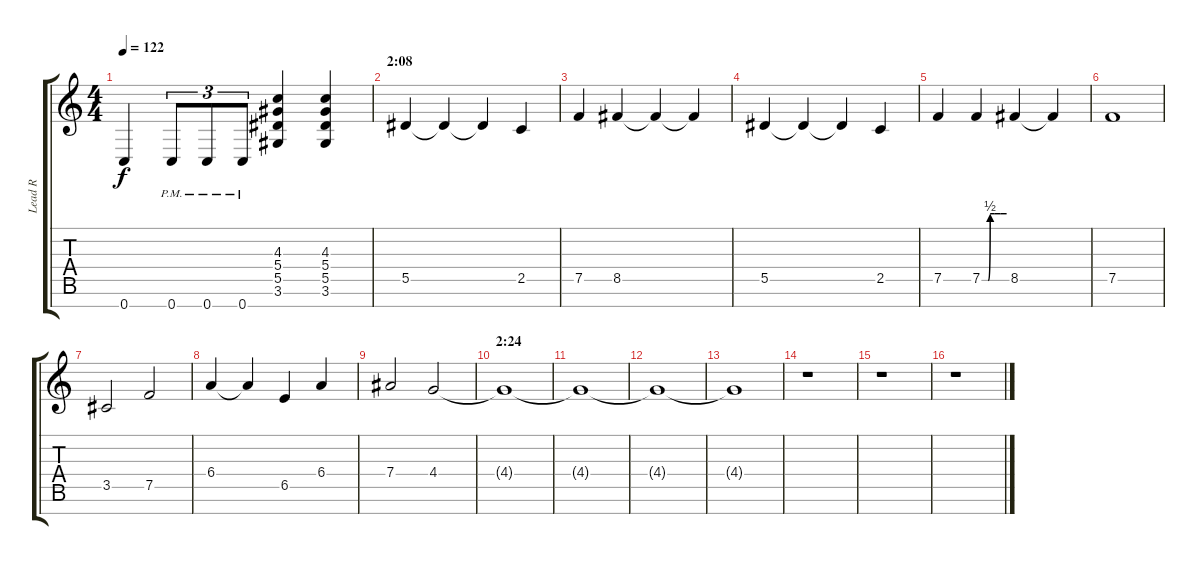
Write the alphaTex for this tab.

\track ("Lead R" "Lead R") {instrument overdrivenguitar}
\staff {score tabs}
\tuning (F4 C4 Ab3 Eb3 Bb2 F2 C2) {hide}
\ts (4 4)
\tempo 122
\clef g2
\ks c
0.7.4{dy f} 0.7{pm}.8{tu (3 2)} 0.7{pm}.8{tu (3 2)} 0.7{pm}.8{tu (3 2)} (4.3 5.4 5.5 3.6).4 (4.3 5.4 5.5 3.6).4 |
\section ("" "2:08")
5.5.4 5.5{t}.4 5.5{t}.4 2.5.4 |
7.5.4 8.5.4 8.5{t}.4 8.5{t}.4 |
5.5.4 5.5{t}.4 5.5{t}.4 2.5.4 |
7.5.4 7.5{be (custom 0 0 15 0 20 2 30 2 45 2 60 2)}.4 8.5.4 8.5{t}.4 |
7.5.1 |
3.5.2 7.5.2 |
6.4.4 6.4{t}.4 6.5.4 6.4.4 |
7.4.2 4.4.2 |
\section ("" "2:24")
4.4{t}.1 |
4.4{t}.1 |
4.4{t}.1 |
4.4{t}.1 |
r.1 |
r.1 |
r.1
